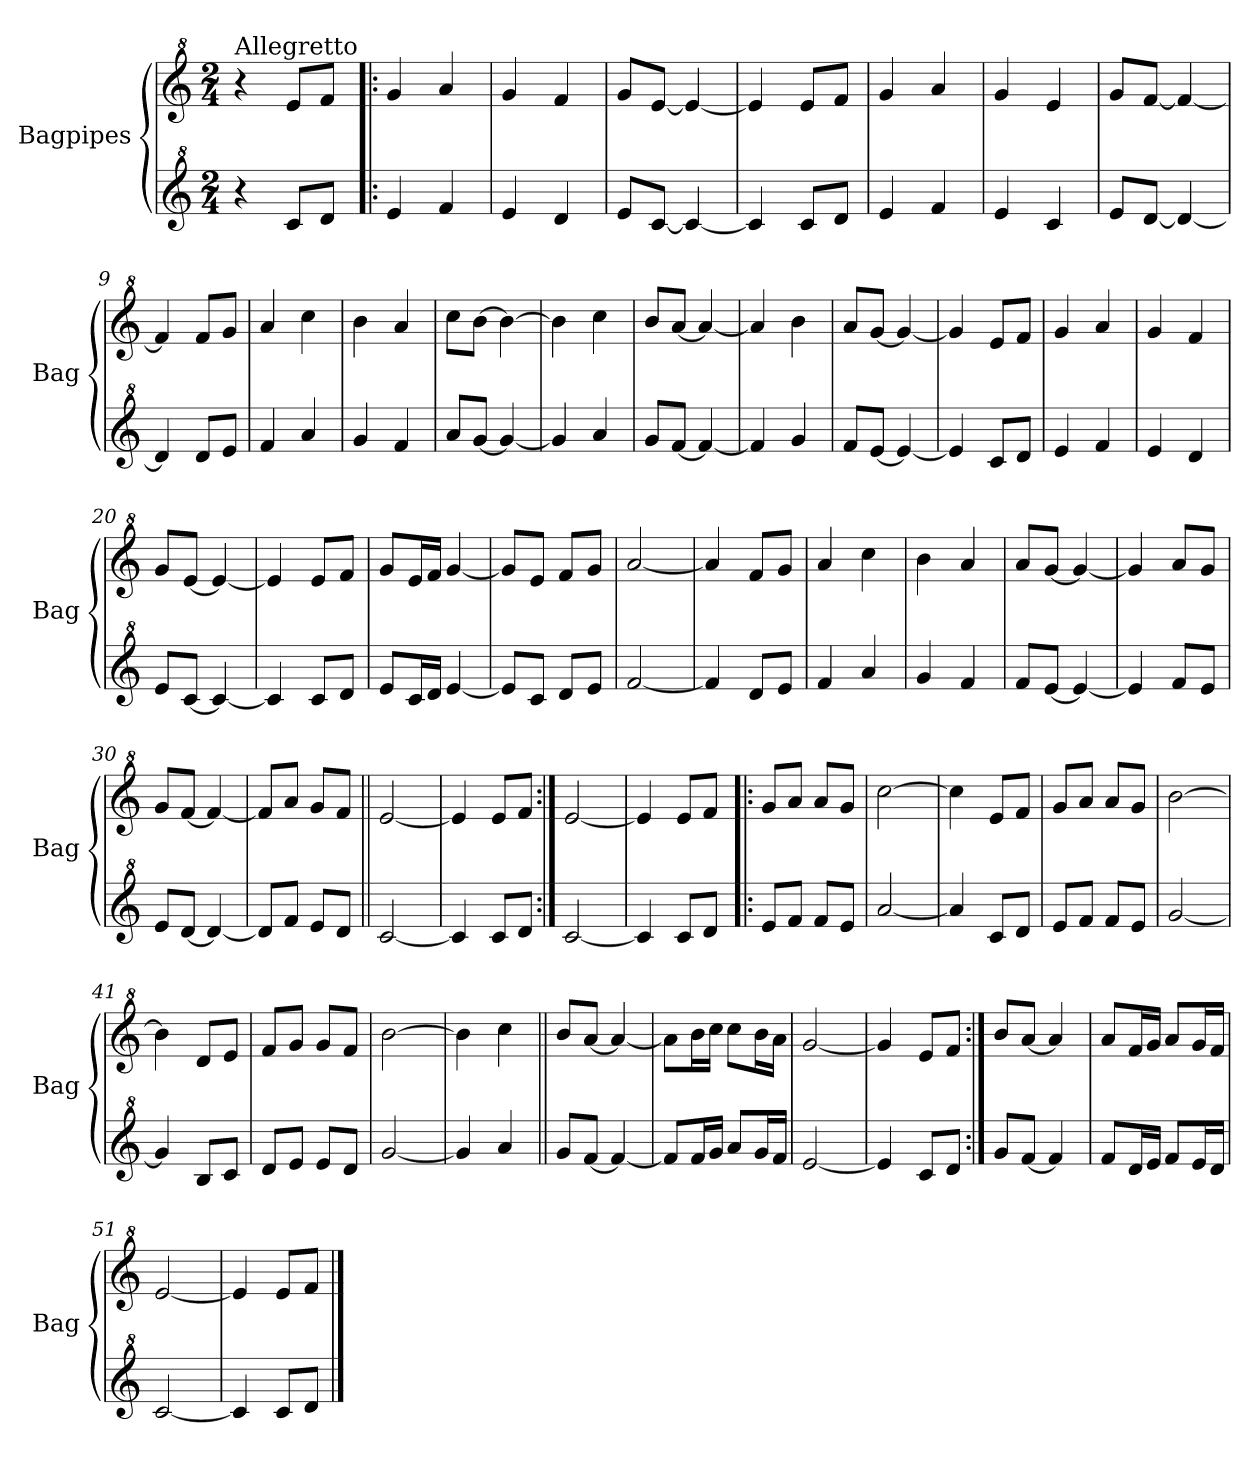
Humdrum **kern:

**kern	**kern
*part2	*part1
*staff2	*staff1
*I"Bagpipes	*I"Bagpipes
*I'Bag	*I'Bag
*clefG^2	*clefG^2
*k[]	*k[]
*C:	*C:
*M2/4	*M2/4
=1	=1
!	!LO:TX:a:t=Allegretto
4r	4r
8cc/L	8ee/L
8dd/J	8ff/J
=2!|:	=2!|:
4ee/	4gg/
4ff/	4aa/
=3	=3
4ee/	4gg/
4dd/	4ff/
=4	=4
8ee/L	8gg/L
[8cc/J	[8ee/J
4cc/_	4ee/_
=5	=5
4cc/]	4ee/]
8cc/L	8ee/L
8dd/J	8ff/J
=6	=6
4ee/	4gg/
4ff/	4aa/
=7	=7
4ee/	4gg/
4cc/	4ee/
=8	=8
8ee/L	8gg/L
[8dd/J	[8ff/J
4dd/_	4ff/_
=9	=9
4dd/]	4ff/]
8dd/L	8ff/L
8ee/J	8gg/J
=10	=10
4ff/	4aa/
4aa/	4ccc\
=11	=11
4gg/	4bb\
4ff/	4aa/
=12	=12
8aa/L	8ccc\L
[8gg/J	[8bb\J
4gg/_	4bb\_
=13	=13
4gg/]	4bb\]
4aa/	4ccc\
=14	=14
8gg/L	8bb/L
[8ff/J	[8aa/J
4ff/_	4aa/_
!!LO:LB:g=z
=15	=15
4ff/]	4aa/]
4gg/	4bb\
=16	=16
8ff/L	8aa/L
[8ee/J	[8gg/J
4ee/_	4gg/_
=17	=17
4ee/]	4gg/]
8cc/L	8ee/L
8dd/J	8ff/J
=18	=18
4ee/	4gg/
4ff/	4aa/
=19	=19
4ee/	4gg/
4dd/	4ff/
=20	=20
8ee/L	8gg/L
[8cc/J	[8ee/J
4cc/_	4ee/_
=21	=21
4cc/]	4ee/]
8cc/L	8ee/L
8dd/J	8ff/J
=22	=22
8ee/L	8gg/L
16cc/L	16ee/L
16dd/JJ	16ff/JJ
[4ee/	[4gg/
=23	=23
8ee/L]	8gg/L]
8cc/J	8ee/J
8dd/L	8ff/L
8ee/J	8gg/J
=24	=24
[2ff/	[2aa/
=25	=25
4ff/]	4aa/]
8dd/L	8ff/L
8ee/J	8gg/J
=26	=26
4ff/	4aa/
4aa/	4ccc\
=27	=27
4gg/	4bb\
4ff/	4aa/
=28	=28
8ff/L	8aa/L
[8ee/J	[8gg/J
4ee/_	4gg/_
!!LO:LB:g=z
=29	=29
4ee/]	4gg/]
8ff/L	8aa/L
8ee/J	8gg/J
=30	=30
8ee/L	8gg/L
[8dd/J	[8ff/J
4dd/_	4ff/_
=31	=31
8dd/L]	8ff/L]
8ff/J	8aa/J
8ee/L	8gg/L
8dd/J	8ff/J
=32||	=32||
[2cc/	[2ee/
=33	=33
4cc/]	4ee/]
8cc/L	8ee/L
8dd/J	8ff/J
=34:|!	=34:|!
[2cc/	[2ee/
=35	=35
4cc/]	4ee/]
8cc/L	8ee/L
8dd/J	8ff/J
=36!|:	=36!|:
8ee/L	8gg/L
8ff/J	8aa/J
8ff/L	8aa/L
8ee/J	8gg/J
=37	=37
[2aa/	[2ccc\
=38	=38
4aa/]	4ccc\]
8cc/L	8ee/L
8dd/J	8ff/J
=39	=39
8ee/L	8gg/L
8ff/J	8aa/J
8ff/L	8aa/L
8ee/J	8gg/J
=40	=40
[2gg/	[2bb\
=41	=41
4gg/]	4bb\]
8b/L	8dd/L
8cc/J	8ee/J
!!LO:LB:g=z
=42	=42
8dd/L	8ff/L
8ee/J	8gg/J
8ee/L	8gg/L
8dd/J	8ff/J
=43	=43
[2gg/	[2bb\
=44	=44
4gg/]	4bb\]
4aa/	4ccc\
=45||	=45||
8gg/L	8bb/L
[8ff/J	[8aa/J
4ff/_	4aa/_
=46	=46
8ff/L]	8aa\L]
16ff/L	16bb\L
16gg/JJ	16ccc\JJ
8aa/L	8ccc\L
16gg/L	16bb\L
16ff/JJ	16aa\JJ
=47	=47
[2ee/	[2gg/
=48	=48
4ee/]	4gg/]
8cc/L	8ee/L
8dd/J	8ff/J
=49:|!	=49:|!
8gg/L	8bb/L
[8ff/J	[8aa/J
4ff/]	4aa/]
=50	=50
8ff/L	8aa/L
16dd/L	16ff/L
16ee/JJ	16gg/JJ
8ff/L	8aa/L
16ee/L	16gg/L
16dd/JJ	16ff/JJ
=51	=51
[2cc/	[2ee/
=52	=52
4cc/]	4ee/]
8cc/L	8ee/L
8dd/J	8ff/J
==	==
*-	*-
